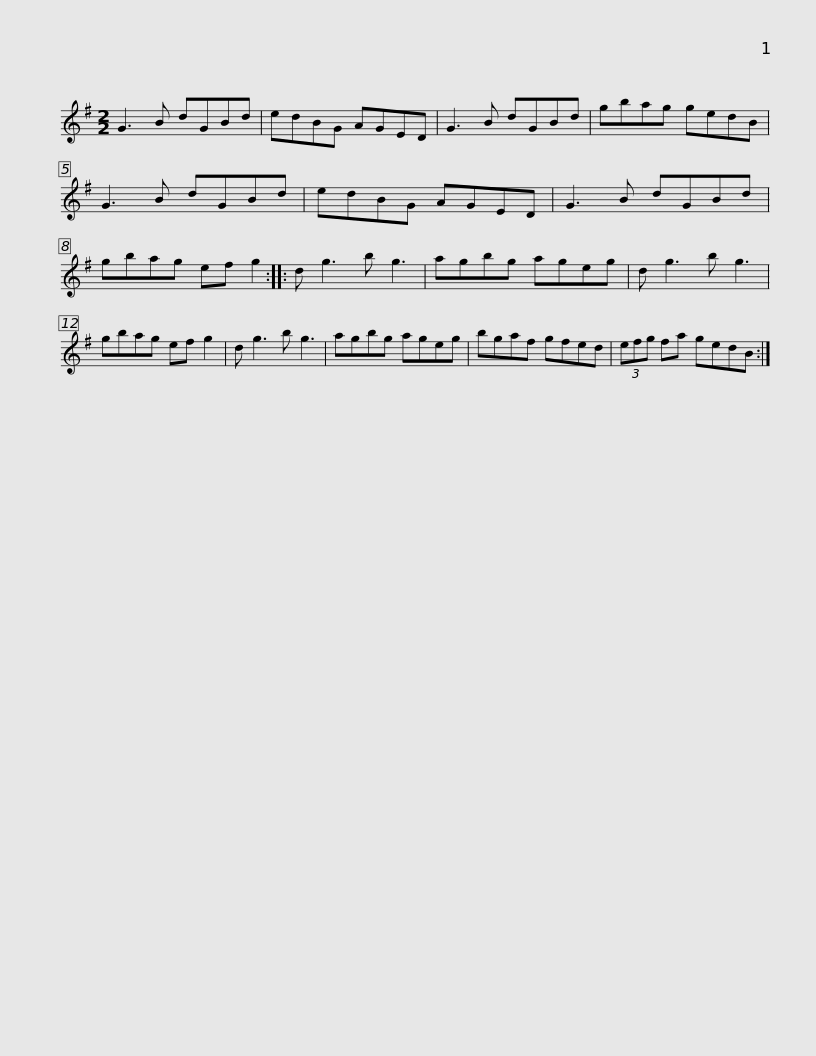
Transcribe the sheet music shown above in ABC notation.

X:1
L:1/8
M:2/2
I:linebreak $
K:G
V:1 treble
V:1
 G3 B dGBd | edBG AGED | G3 B dGBd | gbag gedB | G3 B dGBd | %5
 edBG AGED |$ G3 B dGBd | gbag ef g2 :: d g3 b g3 | agbg ageg | %10
 d g3 b g3 | gbag ef g2 |$ d g3 b g3 | agbg ageg | bgaf gfed | %15
 (3efg fa gedB :| %16
